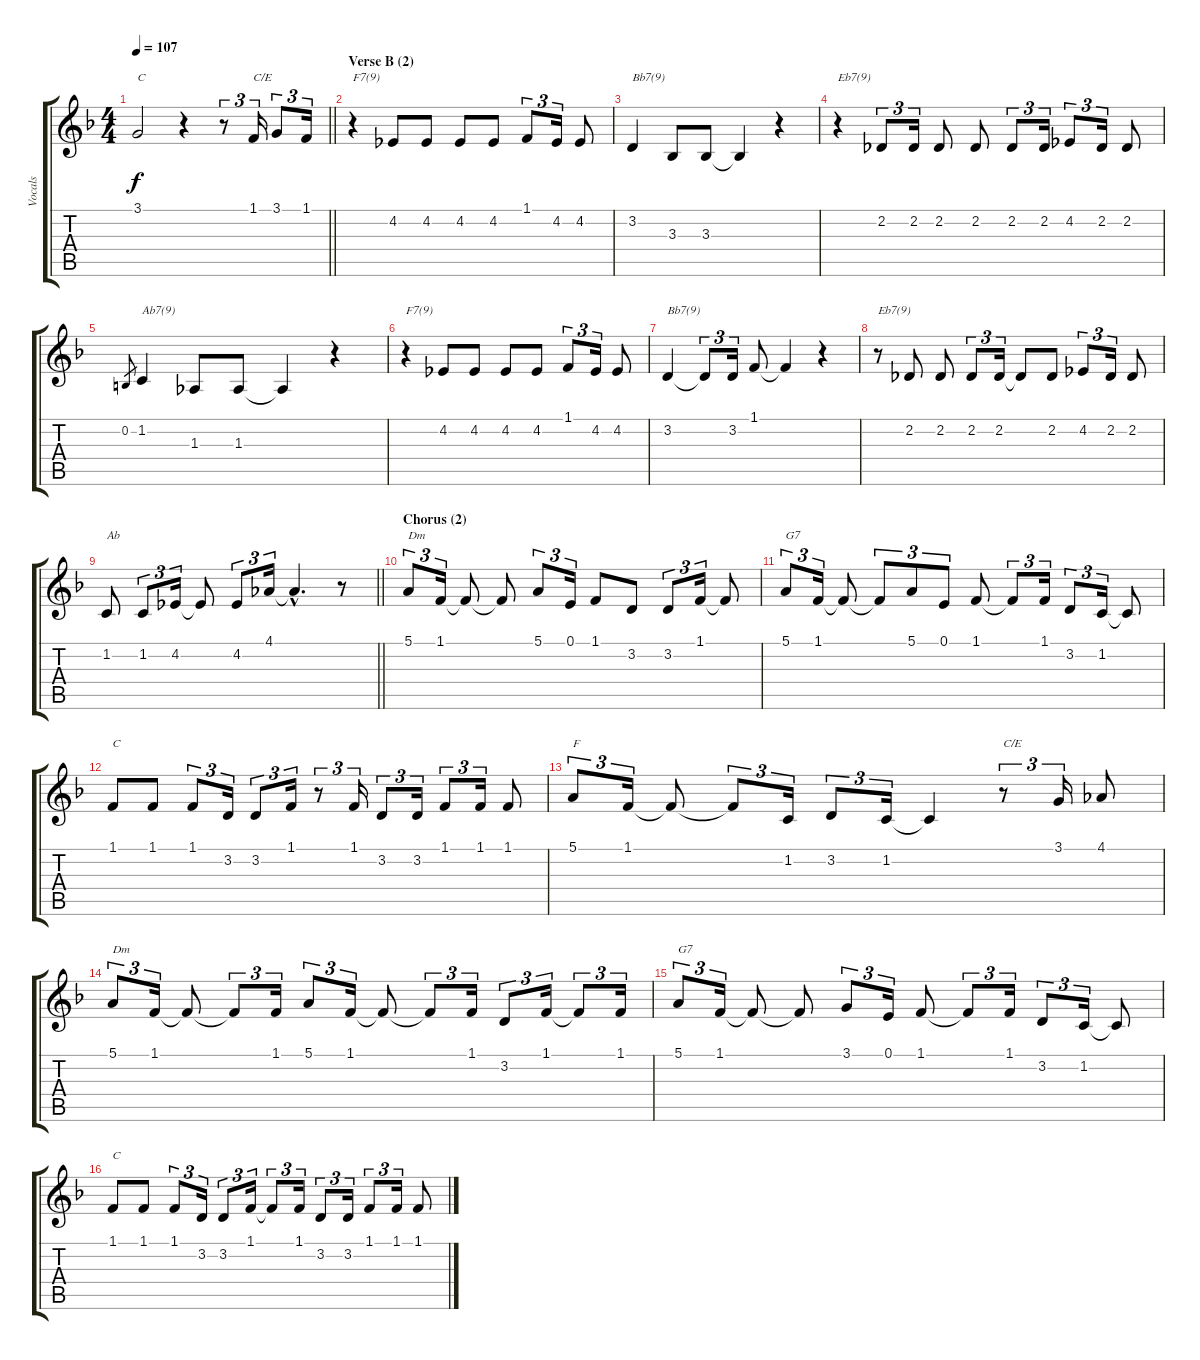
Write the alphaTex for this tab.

\track ("Vocals" "Vocals") {instrument sopranosax}
\staff {score tabs}
\tuning (E4 B3 G3 D3 A2 E2) {hide}
\ts (4 4)
\tempo 107
\clef g2
\barLineRight lightlight
\ks dminor
3.1.2{txt "C" dy f} r.4 r.8{tu (3 2)} 1.1.16{tu (3 2) txt "C/E"} 3.1.8{tu (3 2)} 1.1.16{tu (3 2)} |
\section ("" "Verse B (2)")
r.4{txt "F7(9)"} 4.2.8 4.2.8 4.2.8 4.2.8 1.1.8{tu (3 2)} 4.2.16{tu (3 2)} 4.2.8 |
3.2.4{txt "Bb7(9)"} 3.3.8 3.3.8 3.3{t}.4 r.4 |
r.4{txt "Eb7(9)"} 2.2.8{tu (3 2)} 2.2.16{tu (3 2)} 2.2.8 2.2.8 2.2.8{tu (3 2)} 2.2.16{tu (3 2)} 4.2.8{tu (3 2)} 2.2.16{tu (3 2)} 2.2.8 |
0.2.8{gr} 1.2.4{txt "Ab7(9)"} 1.3.8 1.3.8 1.3{t}.4 r.4 |
r.4{txt "F7(9)"} 4.2.8 4.2.8 4.2.8 4.2.8 1.1.8{tu (3 2)} 4.2.16{tu (3 2)} 4.2.8 |
3.2.4{txt "Bb7(9)"} 3.2{t}.8{tu (3 2)} 3.2.16{tu (3 2)} 1.1.8 1.1{t}.4 r.4 |
r.8{txt "Eb7(9)"} 2.2.8 2.2.8 2.2.8{tu (3 2)} 2.2.16{tu (3 2)} 2.2{t}.8 2.2.8 4.2.8{tu (3 2)} 2.2.16{tu (3 2)} 2.2.8 |
\barLineRight lightlight
1.2.8{txt "Ab"} 1.2.8{tu (3 2)} 4.2.16{tu (3 2)} 4.2{t}.8 4.2.8{tu (3 2)} 4.1.16{tu (3 2)} 4.1{hac t}.4{d} r.8 |
\section ("" "Chorus (2)")
5.1.8{tu (3 2) txt "Dm"} 1.1.16{tu (3 2)} 1.1{t}.8 1.1{t}.8 5.1.8{tu (3 2)} 0.1.16{tu (3 2)} 1.1.8 3.2.8 3.2.8{tu (3 2)} 1.1.16{tu (3 2)} 1.1{t}.8 |
5.1.8{tu (3 2) txt "G7"} 1.1.16{tu (3 2)} 1.1{t}.8 1.1{t}.8{tu (3 2)} 5.1.8{tu (3 2)} 0.1.8{tu (3 2)} 1.1.8 1.1{t}.8{tu (3 2)} 1.1.16{tu (3 2)} 3.2.8{tu (3 2)} 1.2.16{tu (3 2)} 1.2{t}.8 |
1.1.8{txt "C"} 1.1.8 1.1.8{tu (3 2)} 3.2.16{tu (3 2)} 3.2.8{tu (3 2)} 1.1.16{tu (3 2)} r.8{tu (3 2)} 1.1.16{tu (3 2)} 3.2.8{tu (3 2)} 3.2.16{tu (3 2)} 1.1.8{tu (3 2)} 1.1.16{tu (3 2)} 1.1.8 |
5.1.8{tu (3 2) txt "F"} 1.1.16{tu (3 2)} 1.1{t}.8 1.1{t}.8{tu (3 2)} 1.2.16{tu (3 2)} 3.2.8{tu (3 2)} 1.2.16{tu (3 2)} 1.2{t}.4 r.8{tu (3 2) txt "C/E"} 3.1.16{tu (3 2)} 4.1.8 |
5.1.8{tu (3 2) txt "Dm"} 1.1.16{tu (3 2)} 1.1{t}.8 1.1{t}.8{tu (3 2)} 1.1.16{tu (3 2)} 5.1.8{tu (3 2)} 1.1.16{tu (3 2)} 1.1{t}.8 1.1{t}.8{tu (3 2)} 1.1.16{tu (3 2)} 3.2.8{tu (3 2)} 1.1.16{tu (3 2)} 1.1{t}.8{tu (3 2)} 1.1.16{tu (3 2)} |
5.1.8{tu (3 2) txt "G7"} 1.1.16{tu (3 2)} 1.1{t}.8 1.1{t}.8 3.1.8{tu (3 2)} 0.1.16{tu (3 2)} 1.1.8 1.1{t}.8{tu (3 2)} 1.1.16{tu (3 2)} 3.2.8{tu (3 2)} 1.2.16{tu (3 2)} 1.2{t}.8 |
1.1.8{txt "C"} 1.1.8 1.1.8{tu (3 2)} 3.2.16{tu (3 2)} 3.2.8{tu (3 2)} 1.1.16{tu (3 2)} 1.1{t}.8{tu (3 2)} 1.1.16{tu (3 2)} 3.2.8{tu (3 2)} 3.2.16{tu (3 2)} 1.1.8{tu (3 2)} 1.1.16{tu (3 2)} 1.1.8
